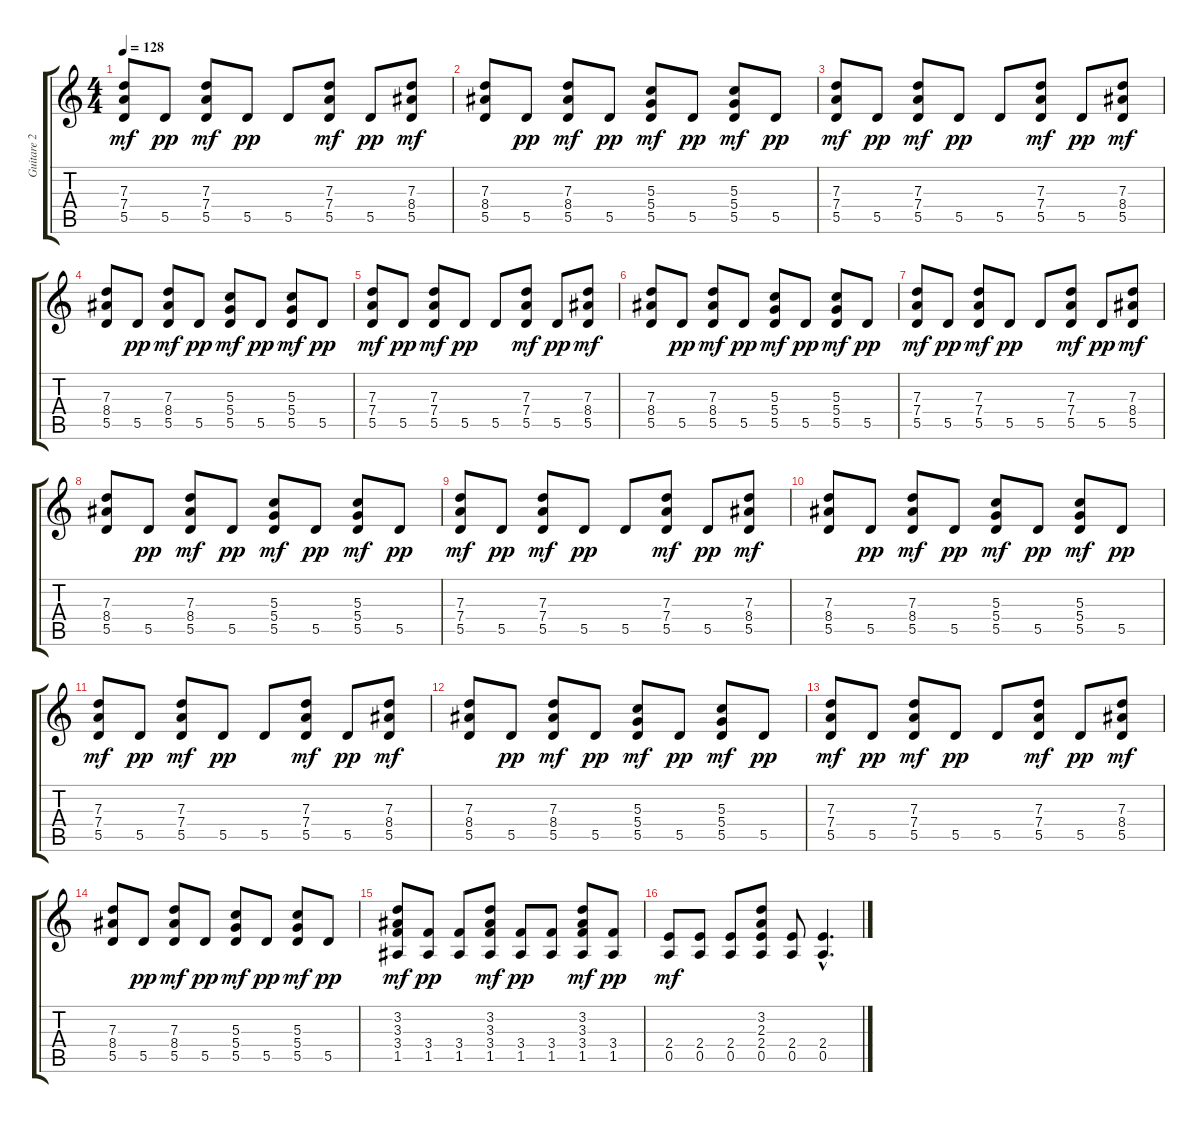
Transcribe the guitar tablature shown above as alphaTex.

\track ("Guitare 2" "Guitare 2") {instrument electricguitarmuted}
\staff {score tabs}
\tuning (E4 B3 G3 D3 A2 E2) {hide}
\ts (4 4)
\tempo 128
\clef g2
\ks c
(7.3 7.4 5.5).8{dy mf} 5.5.8{dy pp} (7.3 7.4 5.5).8{dy mf} 5.5.8{dy pp} 5.5.8 (7.3 7.4 5.5).8{dy mf} 5.5.8{dy pp} (7.3 8.4 5.5).8{dy mf} |
(7.3 8.4 5.5).8 5.5.8{dy pp} (7.3 8.4 5.5).8{dy mf} 5.5.8{dy pp} (5.3 5.4 5.5).8{dy mf} 5.5.8{dy pp} (5.3 5.4 5.5).8{dy mf} 5.5.8{dy pp} |
(7.3 7.4 5.5).8{dy mf} 5.5.8{dy pp} (7.3 7.4 5.5).8{dy mf} 5.5.8{dy pp} 5.5.8 (7.3 7.4 5.5).8{dy mf} 5.5.8{dy pp} (7.3 8.4 5.5).8{dy mf} |
(7.3 8.4 5.5).8 5.5.8{dy pp} (7.3 8.4 5.5).8{dy mf} 5.5.8{dy pp} (5.3 5.4 5.5).8{dy mf} 5.5.8{dy pp} (5.3 5.4 5.5).8{dy mf} 5.5.8{dy pp} |
(7.3 7.4 5.5).8{dy mf} 5.5.8{dy pp} (7.3 7.4 5.5).8{dy mf} 5.5.8{dy pp} 5.5.8 (7.3 7.4 5.5).8{dy mf} 5.5.8{dy pp} (7.3 8.4 5.5).8{dy mf} |
(7.3 8.4 5.5).8 5.5.8{dy pp} (7.3 8.4 5.5).8{dy mf} 5.5.8{dy pp} (5.3 5.4 5.5).8{dy mf} 5.5.8{dy pp} (5.3 5.4 5.5).8{dy mf} 5.5.8{dy pp} |
(7.3 7.4 5.5).8{dy mf} 5.5.8{dy pp} (7.3 7.4 5.5).8{dy mf} 5.5.8{dy pp} 5.5.8 (7.3 7.4 5.5).8{dy mf} 5.5.8{dy pp} (7.3 8.4 5.5).8{dy mf} |
(7.3 8.4 5.5).8 5.5.8{dy pp} (7.3 8.4 5.5).8{dy mf} 5.5.8{dy pp} (5.3 5.4 5.5).8{dy mf} 5.5.8{dy pp} (5.3 5.4 5.5).8{dy mf} 5.5.8{dy pp} |
(7.3 7.4 5.5).8{dy mf} 5.5.8{dy pp} (7.3 7.4 5.5).8{dy mf} 5.5.8{dy pp} 5.5.8 (7.3 7.4 5.5).8{dy mf} 5.5.8{dy pp} (7.3 8.4 5.5).8{dy mf} |
(7.3 8.4 5.5).8 5.5.8{dy pp} (7.3 8.4 5.5).8{dy mf} 5.5.8{dy pp} (5.3 5.4 5.5).8{dy mf} 5.5.8{dy pp} (5.3 5.4 5.5).8{dy mf} 5.5.8{dy pp} |
(7.3 7.4 5.5).8{dy mf} 5.5.8{dy pp} (7.3 7.4 5.5).8{dy mf} 5.5.8{dy pp} 5.5.8 (7.3 7.4 5.5).8{dy mf} 5.5.8{dy pp} (7.3 8.4 5.5).8{dy mf} |
(7.3 8.4 5.5).8 5.5.8{dy pp} (7.3 8.4 5.5).8{dy mf} 5.5.8{dy pp} (5.3 5.4 5.5).8{dy mf} 5.5.8{dy pp} (5.3 5.4 5.5).8{dy mf} 5.5.8{dy pp} |
(7.3 7.4 5.5).8{dy mf} 5.5.8{dy pp} (7.3 7.4 5.5).8{dy mf} 5.5.8{dy pp} 5.5.8 (7.3 7.4 5.5).8{dy mf} 5.5.8{dy pp} (7.3 8.4 5.5).8{dy mf} |
(7.3 8.4 5.5).8 5.5.8{dy pp} (7.3 8.4 5.5).8{dy mf} 5.5.8{dy pp} (5.3 5.4 5.5).8{dy mf} 5.5.8{dy pp} (5.3 5.4 5.5).8{dy mf} 5.5.8{dy pp} |
(3.2 3.3 3.4 1.5).8{dy mf} (3.4 1.5).8{dy pp} (3.4 1.5).8 (3.2 3.3 3.4 1.5).8{dy mf} (3.4 1.5).8{dy pp} (3.4 1.5).8 (3.2 3.3 3.4 1.5).8{dy mf} (3.4 1.5).8{dy pp} |
(2.4 0.5).8{dy mf} (2.4 0.5).8 (2.4 0.5).8 (3.2 2.3 2.4 0.5).8 (2.4 0.5).8 (2.4{hac} 0.5{hac}).4{d}
